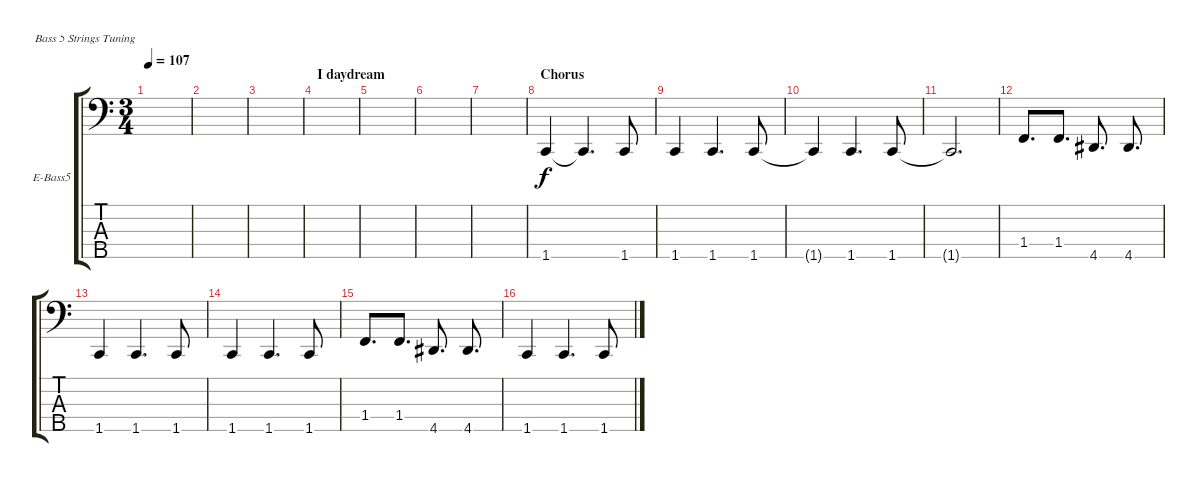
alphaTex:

\defaultSystemsLayout 4
\bracketExtendMode groupsimilarinstruments
\firstSystemTrackNameOrientation horizontal
\otherSystemsTrackNameOrientation horizontal
\track ("Electric Bass" "E-Bass5") {instrument electricbassfinger}
\staff {score tabs}
\tuning (G2 D2 A1 E1 B0)
\ts (3 4)
\tempo 107
\clef f4
\ks c
|
|
|
\section ("" "I daydream")
|
|
|
|
\section ("" "Chorus")
1.5.4 1.5{t}.4{d} 1.5.8 |
1.5.4 1.5.4{d} 1.5.8 |
1.5{t}.4 1.5.4{d} 1.5.8 |
1.5{t}.2{d} |
1.4.8{d} 1.4.8{d} 4.5.8{d} 4.5.8{d} |
1.5.4 1.5.4{d} 1.5.8 |
1.5.4 1.5.4{d} 1.5.8 |
1.4.8{d} 1.4.8{d} 4.5.8{d} 4.5.8{d} |
1.5.4 1.5.4{d} 1.5.8
